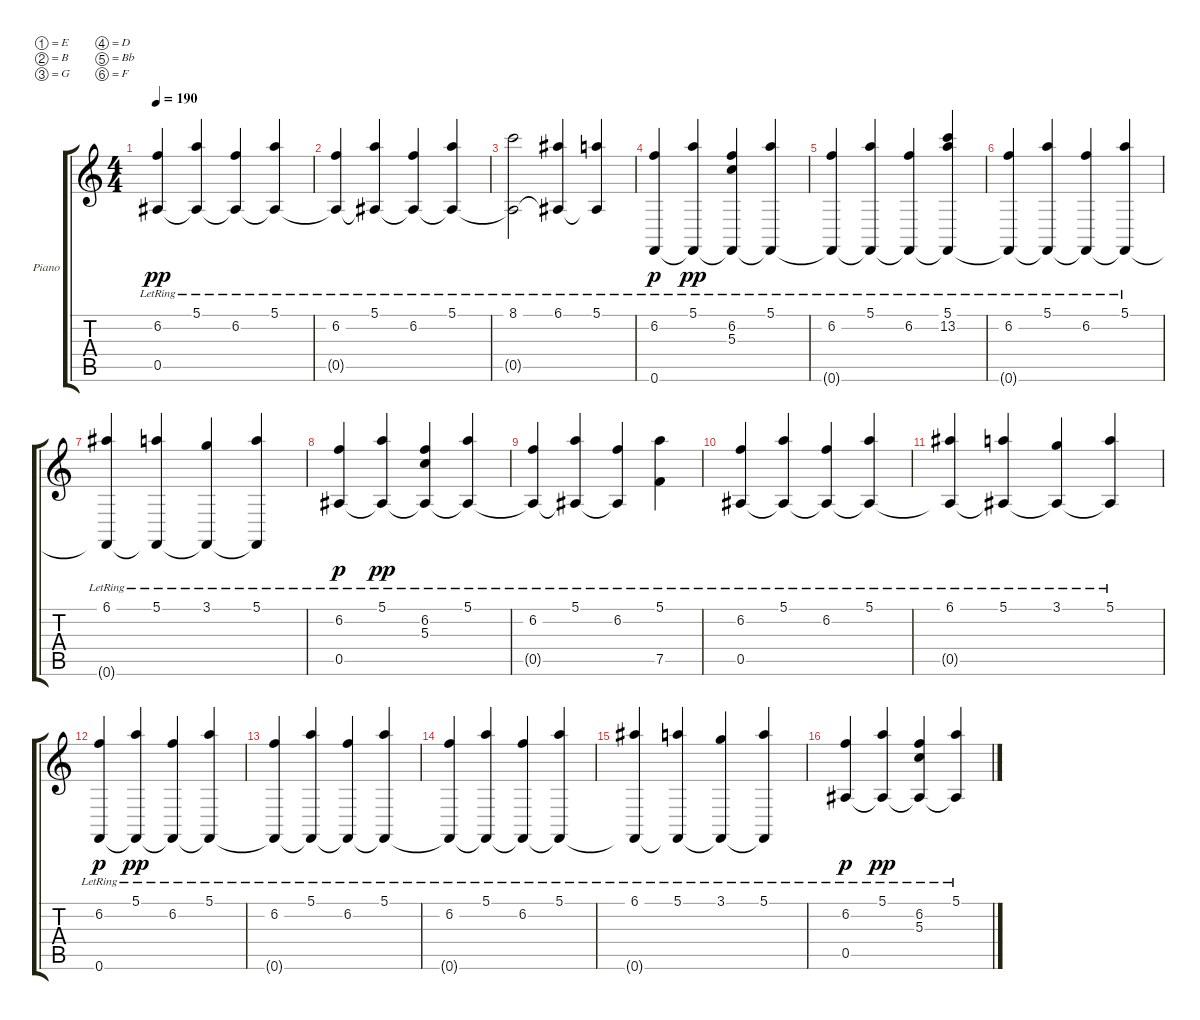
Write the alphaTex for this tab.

\defaultSystemsLayout 4
\bracketExtendMode groupsimilarinstruments
\firstSystemTrackNameOrientation horizontal
\otherSystemsTrackNameOrientation horizontal
\track ("Piano" "Piano") {instrument acousticguitarsteel}
\staff {score tabs}
\tuning (E4 B3 G3 D3 Bb2 F1)
\ts (4 4)
\tempo 190
\clef g2
\ks c
(6.2{lr} 0.5{lr t}).4{dy pp} (5.1{lr} 0.5{lr t}).4 (6.2{lr} 0.5{lr t}).4 (5.1{lr} 0.5{lr t}).4 |
(6.2{lr} 0.5{lr t}).4 (5.1{lr} 0.5{lr t}).4 (6.2{lr} 0.5{lr t}).4 (5.1{lr} 0.5{lr t}).4 |
(8.1{lr} 0.5{lr t}).2 (6.1{lr} 0.5{lr t}).4 (5.1{lr} 0.5{lr t}).4 |
(0.6{lr} 6.2{lr}).4{dy p} (5.1{lr} 0.6{lr t}).4{dy pp} (6.2{lr} 0.6{lr t} 5.3).4 (5.1{lr} 0.6{lr t}).4 |
(6.2{lr} 0.6{lr t}).4 (5.1{lr} 0.6{lr t}).4 (6.2{lr} 0.6{lr t}).4 (5.1{lr} 0.6{lr t} 13.2).4 |
(6.2{lr} 0.6{lr t}).4 (5.1{lr} 0.6{lr t}).4 (6.2{lr} 0.6{lr t}).4 (5.1{lr} 0.6{lr t}).4 |
(6.1{lr} 0.6{lr t}).4 (5.1{lr} 0.6{lr t}).4 (3.1{lr} 0.6{lr t}).4 (5.1{lr} 0.6{lr t}).4 |
(6.2{lr} 0.5{lr}).4{dy p} (5.1{lr} 0.5{lr t}).4{dy pp} (6.2{lr} 0.5{lr t} 5.3).4 (5.1{lr} 0.5{lr t}).4 |
(6.2{lr} 0.5{lr t}).4 (5.1{lr} 0.5{lr t}).4 (6.2{lr} 0.5{lr t}).4 (5.1{lr} 7.5{lr}).4 |
(6.2{lr} 0.5{lr}).4 (5.1{lr} 0.5{lr t}).4 (6.2{lr} 0.5{lr t}).4 (5.1{lr} 0.5{lr t}).4 |
(6.1{lr} 0.5{lr t}).4 (5.1{lr} 0.5{lr t}).4 (3.1{lr} 0.5{lr t}).4 (5.1{lr} 0.5{lr t}).4 |
(0.6{lr} 6.2{lr}).4{dy p} (5.1{lr} 0.6{lr t}).4{dy pp} (6.2{lr} 0.6{lr t}).4 (5.1{lr} 0.6{lr t}).4 |
(6.2{lr} 0.6{lr t}).4 (5.1{lr} 0.6{lr t}).4 (6.2{lr} 0.6{lr t}).4 (5.1{lr} 0.6{lr t}).4 |
(6.2{lr} 0.6{lr t}).4 (5.1{lr} 0.6{lr t}).4 (6.2{lr} 0.6{lr t}).4 (5.1{lr} 0.6{lr t}).4 |
(6.1{lr} 0.6{lr t}).4 (5.1{lr} 0.6{lr t}).4 (3.1{lr} 0.6{lr t}).4 (5.1{lr} 0.6{lr t}).4 |
(6.2{lr} 0.5{lr}).4{dy p} (5.1{lr} 0.5{lr t}).4{dy pp} (6.2{lr} 0.5{lr t} 5.3).4 (5.1{lr} 0.5{lr t}).4
